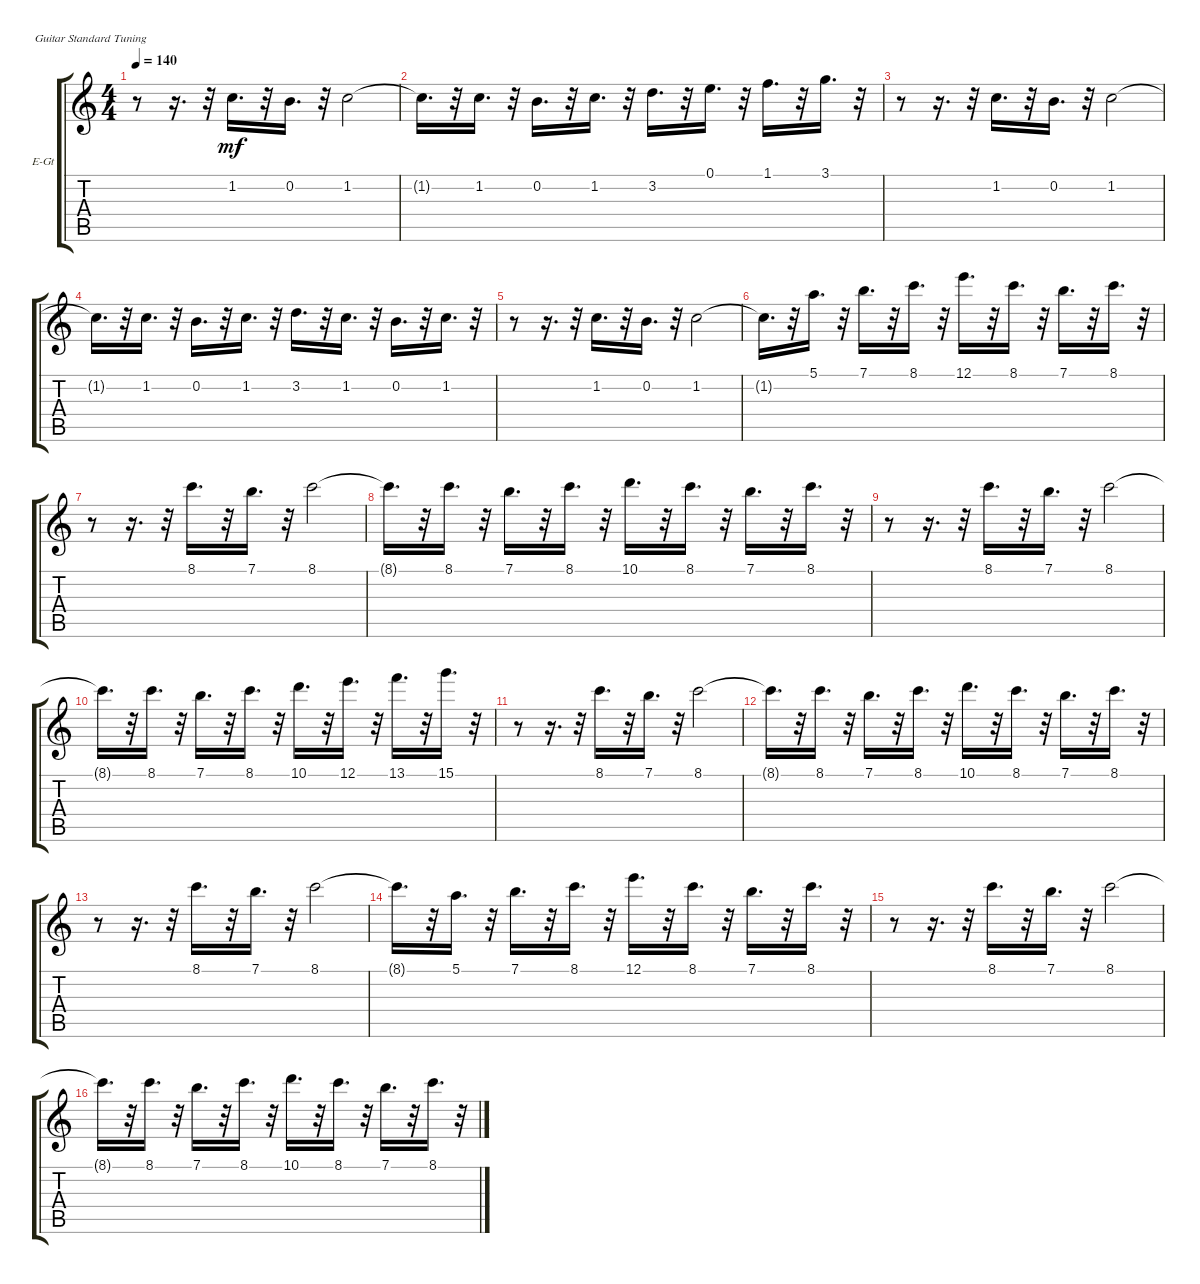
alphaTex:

\bracketExtendMode groupsimilarinstruments
\firstSystemTrackNameOrientation horizontal
\otherSystemsTrackNameOrientation horizontal
\track ("" "E-Gt") {instrument electricguitarclean}
\staff {score tabs}
\tuning (E4 B3 G3 D3 A2 E2)
\ts (4 4)
\tempo 140
\clef g2
\ks c
r.8{dy mf} r.16{d} r.32 1.2.16{d} r.32 0.2.16{d} r.32 1.2.2 |
1.2{t}.16{d} r.32 1.2.16{d} r.32 0.2.16{d} r.32 1.2.16{d} r.32 3.2.16{d} r.32 0.1.16{d} r.32 1.1.16{d} r.32 3.1.16{d} r.32 |
r.8 r.16{d} r.32 1.2.16{d} r.32 0.2.16{d} r.32 1.2.2 |
1.2{t}.16{d} r.32 1.2.16{d} r.32 0.2.16{d} r.32 1.2.16{d} r.32 3.2.16{d} r.32 1.2.16{d} r.32 0.2.16{d} r.32 1.2.16{d} r.32 |
r.8 r.16{d} r.32 1.2.16{d} r.32 0.2.16{d} r.32 1.2.2 |
1.2{t}.16{d} r.32 5.1.16{d} r.32 7.1.16{d} r.32 8.1.16{d} r.32 12.1.16{d} r.32 8.1.16{d} r.32 7.1.16{d} r.32 8.1.16{d} r.32 |
r.8 r.16{d} r.32 8.1.16{d} r.32 7.1.16{d} r.32 8.1.2 |
8.1{t}.16{d} r.32 8.1.16{d} r.32 7.1.16{d} r.32 8.1.16{d} r.32 10.1.16{d} r.32 8.1.16{d} r.32 7.1.16{d} r.32 8.1.16{d} r.32 |
r.8 r.16{d} r.32 8.1.16{d} r.32 7.1.16{d} r.32 8.1.2 |
8.1{t}.16{d} r.32 8.1.16{d} r.32 7.1.16{d} r.32 8.1.16{d} r.32 10.1.16{d} r.32 12.1.16{d} r.32 13.1.16{d} r.32 15.1.16{d} r.32 |
r.8 r.16{d} r.32 8.1.16{d} r.32 7.1.16{d} r.32 8.1.2 |
8.1{t}.16{d} r.32 8.1.16{d} r.32 7.1.16{d} r.32 8.1.16{d} r.32 10.1.16{d} r.32 8.1.16{d} r.32 7.1.16{d} r.32 8.1.16{d} r.32 |
r.8 r.16{d} r.32 8.1.16{d} r.32 7.1.16{d} r.32 8.1.2 |
8.1{t}.16{d} r.32 5.1.16{d} r.32 7.1.16{d} r.32 8.1.16{d} r.32 12.1.16{d} r.32 8.1.16{d} r.32 7.1.16{d} r.32 8.1.16{d} r.32 |
r.8 r.16{d} r.32 8.1.16{d} r.32 7.1.16{d} r.32 8.1.2 |
8.1{t}.16{d} r.32 8.1.16{d} r.32 7.1.16{d} r.32 8.1.16{d} r.32 10.1.16{d} r.32 8.1.16{d} r.32 7.1.16{d} r.32 8.1.16{d} r.32
